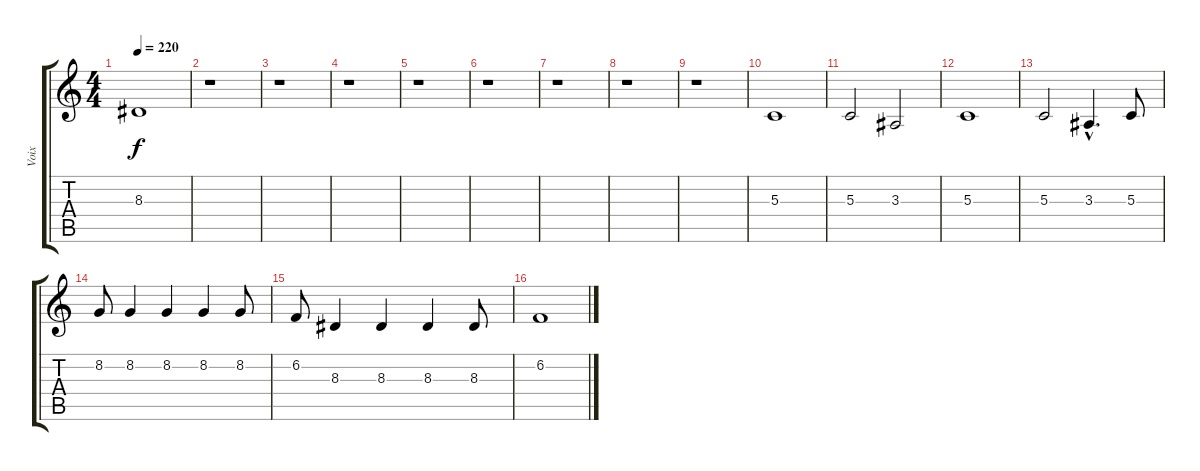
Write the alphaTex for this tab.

\track ("Voix" "Voix") {instrument lead6voice}
\staff {score tabs}
\tuning (E4 B3 G3 D3 A2 E2) {hide}
\ts (4 4)
\tempo 220
\clef g2
\ks c
8.3{t}.1{dy f} |
r.1 |
r.1 |
r.1 |
r.1 |
r.1 |
r.1 |
r.1 |
r.1 |
5.3.1 |
5.3.2 3.3.2 |
5.3.1 |
5.3.2 3.3{hac}.4{d} 5.3.8 |
8.2.8 8.2.4 8.2.4 8.2.4 8.2.8 |
6.2.8 8.3.4 8.3.4 8.3.4 8.3.8 |
6.2.1
